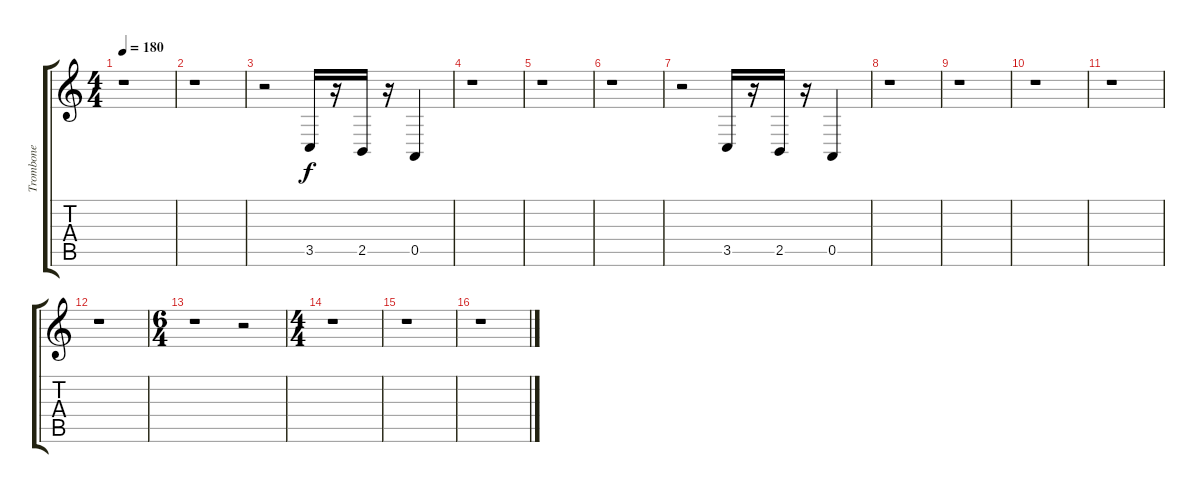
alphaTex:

\track ("Trombone" "Trombone") {instrument trombone}
\staff {score tabs}
\tuning (E4 B3 G3 D3 A2 E2) {hide}
\ts (4 4)
\tempo 180
\clef g2
\ks c
r.1{dy f} |
r.1 |
r.2 3.5.16 r.16 2.5.16 r.16 0.5.4 |
r.1 |
r.1 |
r.1 |
r.2 3.5.16 r.16 2.5.16 r.16 0.5.4 |
r.1 |
r.1 |
r.1 |
r.1 |
r.1 |
\ts (6 4)
r.1 r.2 |
\ts (4 4)
r.1 |
r.1 |
r.1
